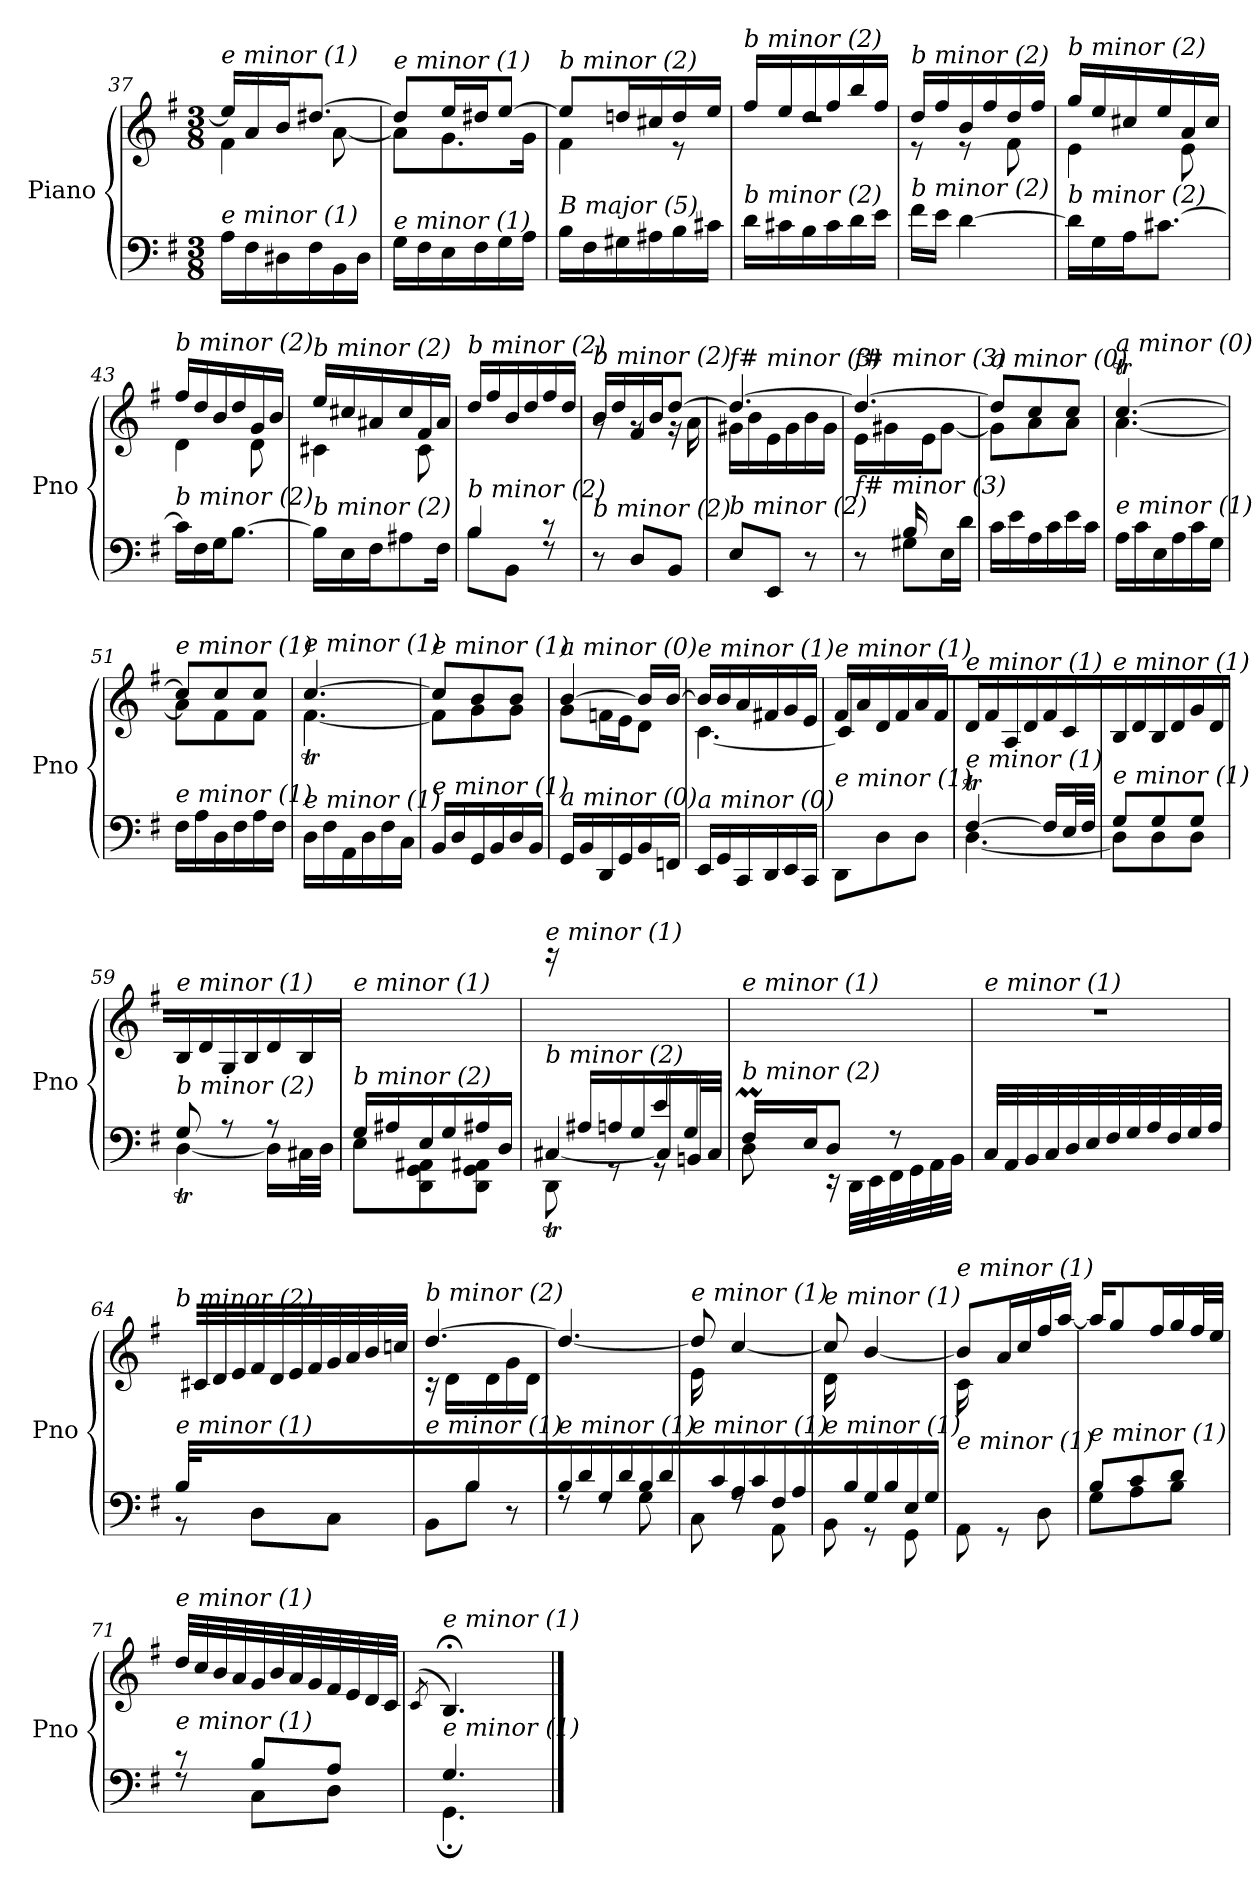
**kern	**kern
*part1	*part1
*staff2	*staff1
*I"Piano	*
*I'Pno	*
!!LO:LB:g=z
*clefF4	*clefG2
*k[f#]	*k[f#]
*M3/8	*M3/8
=37	=37
*	*^
!	!LO:TX:i:t=e minor (1)	!
!LO:TX:i:t=e minor (1)	!	!
16A\LL	16ee/LL]	4f#\
16F#\	16a/	.
16D#X\	16b/J	.
16F#\	[8.dd#X/J	.
16BB\	.	[8a\
16D#\JJ	.	.
=38	=38	=38
!	!LO:TX:i:t=e minor (1)	!
!LO:TX:i:t=e minor (1)	!	!
16G\LL	8dd#/L]	8a\L]
16F#\	.	.
16E\	16ee/L	8.g\
16F#\	16dd#X/J	.
16G\	[8ee/J	.
16A\JJ	.	16g\Jk
=39	=39	=39
!	!LO:TX:i:t=b minor (2)	!
!LO:TX:i:t=B major (5)	!	!
16B\LL	8ee/L]	4f#\
16F#\	.	.
16G#X\	16ddn/L	.
16A#X\	16cc#X/	.
16B\	16dd/	8r
16c#X\JJ	16ee/JJ	.
=40	=40	=40
!	!LO:TX:i:t=b minor (2)	!
!LO:TX:i:t=b minor (2)	!	!
16d\LL	16ff#/LL	4.rdd
16c#X\	16ee/	.
16B\	16dd/	.
16c#\	16ff#/	.
16d\	16bb/	.
16e\JJ	16ff#/JJ	.
=41	=41	=41
!	!LO:TX:i:t=b minor (2)	!
!LO:TX:i:t=b minor (2)	!	!
16f#\LL	16dd/LL	8r
16e\JJ	16ff#/	.
[4d\	16b/	8r
.	16ff#/	.
.	16dd/	8f#\
.	16ff#/JJ	.
=42	=42	=42
!	!LO:TX:i:t=b minor (2)	!
!LO:TX:i:t=b minor (2)	!	!
16d\LL]	16gg/LL	4e\
16G\	16ee/	.
16A\J	16cc#X/	.
[8.c#X\J	16ee/	.
.	16a/	8e\
.	16cc#/JJ	.
!!LO:LB:g=z	!!
=43	=43	=43
!	!LO:TX:i:t=b minor (2)	!
!LO:TX:i:t=b minor (2)	!	!
16c#\LL]	16ff#/LL	4d\
16F#\	16dd/	.
16G\J	16b/	.
[8.B\J	16dd/	.
.	16g/	8d\
.	16b/JJ	.
=44	=44	=44
!	!LO:TX:i:t=b minor (2)	!
!LO:TX:i:t=b minor (2)	!	!
16B\LL]	16ee/LL	4c#X\
16E\	16cc#X/	.
16F#\J	16a#X/	.
8A#X\	16cc#/	.
.	16f#/	8c#\
16F#\Jk	16a#/JJ	.
*	*v	*v
=45	=45
*^	*
!	!	!LO:TX:i:t=b minor (2)
!LO:TX:i:t=b minor (2)	!	!
4B/	8B\L	16dd/LL
.	.	16ff#/
.	8BB\J	16b/
.	.	16dd/
8r	8rF	16ff#/
.	.	16dd/JJ
*v	*v	*
=46	=46
*	*^
!	!LO:TX:i:t=b minor (2)	!
!LO:TX:i:t=b minor (2)	!	!
8r	16b/LL	8rg
.	16dd/	.
8D/L	16f#/	8rg
.	16b/J	.
8BB/J	[8dd/J	16r
.	.	16a\
=47	=47	=47
!	!LO:TX:i:t=f# minor (3)	!
!LO:TX:i:t=b minor (2)	!	!
8E/L	4.dd/_	16g#X\LL
.	.	16b\
8EE/J	.	16e\
.	.	16g#\
8r	.	16b\
.	.	16g#\JJ
=48	=48	=48
*^	*	*
!	!	!LO:TX:i:t=f# minor (3)	!
!LO:TX:i:t=f# minor (3)	!	!	!
8ryy	8r	4.dd/_	16e\LL
.	.	.	16g#X\
16B/	8G#X\L	.	16ryy
8.ryy	.	.	16e\J
.	16E\L	.	[8g#\J
.	16d\JJ	.	.
!!LO:LB:g=z	!!
=49	=49	=49	=49
!	!	!LO:TX:i:t=a minor (0)	!
!LO:TX:i:t=c# minor (4)	!	!	!
*v	*v	*	*
16c\LL	8dd/L]	8g#\L]
16e\	.	.
16A\	8cc/	8a\
16c\	.	.
16e\	8cc/J	8a\J
16c\JJ	.	.
=50	=50	=50
!	!LO:TX:i:t=a minor (0)	!
!LO:TX:i:t=e minor (1)	!	!
16A\LL	[4.ccT/	[4.a\
16c\	.	.
16E\	.	.
16A\	.	.
16c\	.	.
16G\JJ	.	.
=51	=51	=51
!	!LO:TX:i:t=e minor (1)	!
!LO:TX:i:t=e minor (1)	!	!
16F#\LL	8cc/L]	8a\L]
16A\	.	.
16D\	8cc/	8f#\
16F#\	.	.
16A\	8cc/J	8f#\J
16F#\JJ	.	.
=52	=52	=52
!	!LO:TX:i:t=e minor (1)	!
!LO:TX:i:t=e minor (1)	!	!
16D\LL	[4.cc/	[4.f#t\
16F#\	.	.
16AA\	.	.
16D\	.	.
16F#\	.	.
16C\JJ	.	.
=53	=53	=53
!	!LO:TX:i:t=e minor (1)	!
!LO:TX:i:t=e minor (1)	!	!
16BB/LL	8cc/L]	8f#\L]
16D/	.	.
16GG/	8b/	8g\
16BB/	.	.
16D/	8b/J	8g\J
16BB/JJ	.	.
=54	=54	=54
!	!LO:TX:i:t=a minor (0)	!
!LO:TX:i:t=a minor (0)	!	!
16GG/LL	[4b/	8g\L
16BB/	.	.
16DD/	.	16fn\L
16GG/	.	16e\J
16BB/	16b/LL]	8d\J
16FFn/JJ	[16b/JJ	.
!!LO:LB:g=z	!!
=55	=55	=55
!	!LO:TX:i:t=e minor (1)	!
!LO:TX:i:t=a minor (0)	!	!
16EE/LL	16b/LL]	[4.c\
16GG/	16b/	.
16CC/	16a/	.
16DD/	16f#X/	.
16EE/	16g/	.
16CC/JJ	16e/JJ	.
=56	=56	=56
*^	*	*
!	!	!LO:TX:i:t=e minor (1)	!
!LO:TX:i:t=e minor (1)	!	!	!
8ryy	8DD\L	16f#/LL	8c\L]
.	.	16a/	.
8F#/	8D\	16d/	4ryy
.	.	16f#/	.
8F#/J	8D\J	16a/	.
.	.	16f#/JJ	.
*	*	*v	*v
=57	=57	=57
!	!	!LO:TX:i:t=e minor (1)
!LO:TX:i:t=e minor (1)	!	!
[4F#t/	[4.D\	16d/LL
.	.	16f#/
.	.	16A/
.	.	16d/
16F#/LL]	.	16f#/
32E/L	.	16c/JJ
32F#/JJJ	.	.
=58	=58	=58
!	!	!LO:TX:i:t=e minor (1)
!LO:TX:i:t=e minor (1)	!	!
8G/L	8D\L]	16B/LL
.	.	16d/
8G/	8D\	16B/
.	.	16d/
8G/J	8D\J	16g/
.	.	16d/JJ
=59	=59	=59
!	!	!LO:TX:i:t=e minor (1)
!LO:TX:i:t=b minor (2)	!	!
8G/	[4DT\	16B/LL
.	.	16d/
8r	.	16G/
.	.	16B/
8r	16D\LL]	16d/
.	32C#X\L	16B/JJ
.	32D\JJJ	.
=60	=60	=60
!	!	!LO:TX:i:t=e minor (1)
!LO:TX:i:t=b minor (2)	!	!
16G/LL	8E\L	4.ryy
16A#Xi/	.	.
16E/	8DD\ 8GG\ 8AA#Xi\	.
16G/	.	.
16A#Xi/	8DD\ 8GG\ 8AA#Xi\J	.
16D/JJ	.	.
!!LO:LB:g=z
=61	=61	=61
*	*^	*
!	!	!	!LO:TX:i:t=e minor (1)
!LO:TX:i:t=b minor (2)	!	!	!
16ryy	[4C#Xt/	8DD\	16rggg
16A#Xi/LL	.	.	4ryy
16A/	.	8rGG	.
16G/	.	.	.
16e/	16C#/LL]	8rGG	.
16G/JJ	32BBn/L	.	16ryy
.	32C#/JJJ	.	.
=62	=62	=62	=62
*	*	*	*^
!	!	!	!LO:TX:i:t=e minor (1)	!
!LO:TX:i:t=b minor (2)	!	!	!	!
16F#m/LL	8D\	64F#!yy	4.ryy	16ryy
.	.	64G!yy	.	.
.	.	32F#!yy	.	.
16E/J	.	4ryy	.	4ryy
8D/J	16r	.	.	.
.	32DD\LLL	.	.	.
.	32EE\	.	.	.
8r	32FF#\	.	.	.
.	32GG\	.	.	.
.	32AA\	16ryy	.	16ryy
.	32BB\JJJ	.	.	.
*	*v	*v	*	*
*	*	*v	*v
=63	=63	=63
!	!	!LO:TX:i:t=e minor (1)
!LO:TX:i:t=e minor (1)	!	!
*v	*v	*
32C/LLL	4.r
32AA/	.
32BB/	.
32C/	.
32D/	.
32E/	.
32F#/	.
32G/	.
32A/	.
32F#/	.
32G/	.
32A/JJJ	.
=64	=64
*^	*
!	!	!LO:TX:i:t=b minor (2)
!LO:TX:i:t=e minor (1)	!	!
32B/LLL	8rBB	32ryy
4ryy	.	32c#X/
.	.	32d/
.	.	32e/
.	8D\L	32f#/
.	.	32d/
.	.	32e/
.	.	32f#/
.	8C\J	32g/
16.ryy	.	32a/
.	.	32b/
.	.	32ccn/JJJ
=65	=65	=65
*	*	*^
!	!	!LO:TX:i:t=b minor (2)	!
!LO:TX:i:t=e minor (1)	!	!	!
8ryy	8BB\L	[4.dd/	16r
.	.	.	16d\LL
16B/	8B\J	.	16ryy
8.ryy	.	.	16d\
.	8r	.	16g\
.	.	.	16d\JJ
!!LO:PB:g=z
=66	=66	=66	=66
!	!	!LO:TX:i:t=b minor (2)	!
!LO:TX:i:t=e minor (1)	!	!	!
*	*	*v	*v
16B/LL	8rF	4.dd/_
16d/	.	.
16G/	8rF	.
16d/	.	.
16B/	8G\	.
16d/JJ	.	.
=67	=67	=67
*	*	*^
!	!	!LO:TX:i:t=e minor (1)	!
!LO:TX:i:t=e minor (1)	!	!	!
16ryy	8C\	8dd/]	16e\LL
16c/	.	.	4ryy
16A/	8rF	[4cc/	.
16c/	.	.	.
16F#/	8AA\	.	.
16A/JJ	.	.	16ryy
=68	=68	=68	=68
!	!	!LO:TX:i:t=e minor (1)	!
!LO:TX:i:t=e minor (1)	!	!	!
16ryy	8BB\	8cc/]	16d\LL
16B/	.	.	4ryy
16G/	8r	[4b/	.
16B/	.	.	.
16E/	8GG\	.	.
16G/JJ	.	.	16ryy
=69	=69	=69	=69
!	!	!LO:TX:i:t=e minor (1)	!
!LO:TX:i:t=e minor (1)	!	!	!
16ryy	8AA\	8b/L]	16c\LL
16A/	.	.	4ryy
16F#/	8r	16a/L	.
16A/	.	16cc/	.
16D/	8D\	16ff#/	.
16F#/JJ	.	[16aa/JJ	16ryy
=70	=70	=70	=70
!	!	!LO:TX:i:t=e minor (1)	!
!LO:TX:i:t=e minor (1)	!	!	!
*	*	*v	*v
8B/L	8G\L	16aa/KL]
.	.	8gg/
8c/	8A\	.
.	.	16ff#/L
8d/J	8B\J	16gg/
.	.	32ff#/L
.	.	32ee/JJJ
=71	=71	=71
!	!	!LO:TX:i:t=e minor (1)
!LO:TX:i:t=e minor (1)	!	!
8r	8rF	32dd/LLL
.	.	32cc/
.	.	32b/
.	.	32a/
8B/L	8C\L	32g/
.	.	32b/
.	.	32a/
.	.	32g/
8A/J	8D\J	32f#/
.	.	32e/
.	.	32d/
.	.	32c/JJJ
=72	=72	=72
.	.	(8qc/
*	*	*^
!	!	!LO:TX:i:t=e minor (1)	!
!LO:TX:i:t=e minor (1)	!	!	!
4.G/	4.GG;\	4.B;</)	8c!yy
.	.	.	4B!yy
*v	*v	*	*
*	*v	*v
==	==
*-	*-
